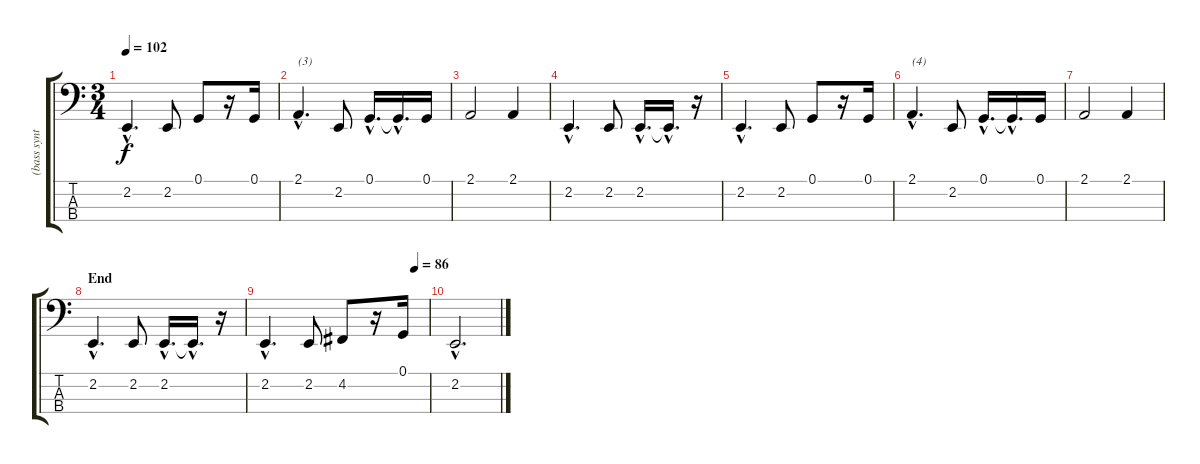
\track ("(bass synth bass)" "(bass synt") {instrument lead8bassandlead}
\staff {score tabs}
\tuning (G2 D2 A1 E1) {hide}
\ts (3 4)
\tempo 102
\clef f4
\ks c
2.2{hac}.4{d dy f} 2.2.8 0.1.8 r.16 0.1.16 |
2.1{hac}.4{d txt "(3)"} 2.2.8 0.1{hac}.16{d} 0.1{hac t}.16{d} 0.1.16 |
2.1.2 2.1.4 |
2.2{hac}.4{d} 2.2.8 2.2{hac}.16{d} 2.2{hac t}.16{d} r.16 |
2.2{hac}.4{d} 2.2.8 0.1.8 r.16 0.1.16 |
2.1{hac}.4{d txt "(4)"} 2.2.8 0.1{hac}.16{d} 0.1{hac t}.16{d} 0.1.16 |
2.1.2 2.1.4 |
\section ("" "End")
2.2{hac}.4{d} 2.2.8 2.2{hac}.16{d} 2.2{hac t}.16{d} r.16 |
\tempo (86 0.9166666666666666)
2.2{hac}.4{d} 2.2.8 4.2.8 r.16 0.1.16 |
2.2{hac}.2{d}
